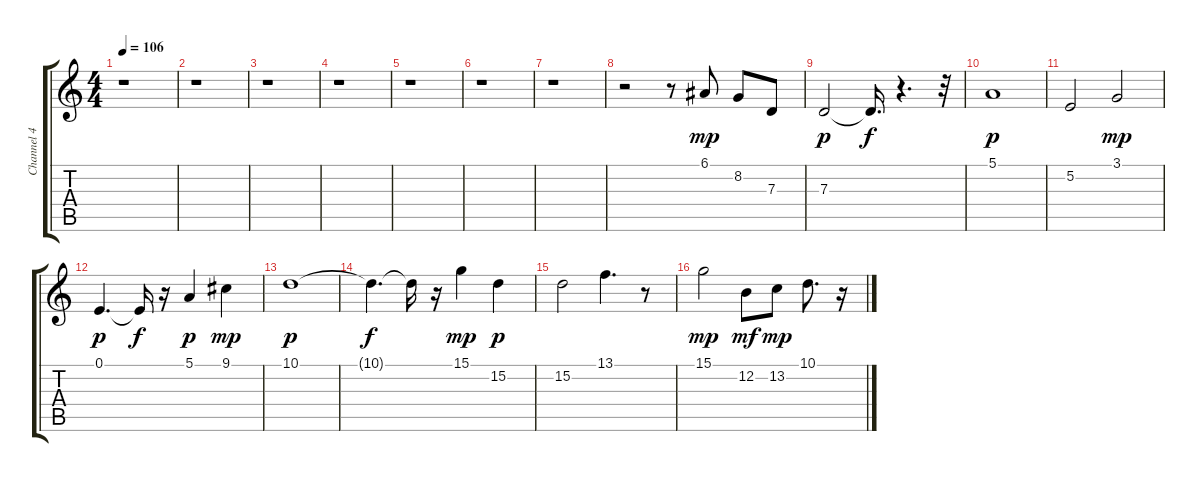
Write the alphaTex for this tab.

\track ("Channel 4" "Channel 4") {instrument stringensemble2}
\staff {score tabs}
\tuning (E4 B3 G3 D3 A2 E2) {hide}
\ts (4 4)
\tempo 106
\clef g2
\ks c
r.1{dy mf} |
r.1 |
r.1 |
r.1 |
r.1 |
r.1 |
r.1 |
r.2 r.8 6.1.8{dy mp} 8.2.8 7.3.8 |
7.3.2{dy p} 7.3{t}.16{d dy f} r.4{d} r.32 |
5.1.1{dy p} |
5.2.2 3.1.2{dy mp} |
0.1.4{d dy p} 0.1{t}.16{dy f} r.16 5.1.4{dy p} 9.1.4{dy mp} |
10.1.1{dy p} |
10.1{t}.4{d dy f} 10.1{t}.16 r.16 15.1.4{dy mp} 15.2.4{dy p} |
15.2.2 13.1.4{d} r.8 |
15.1.2{dy mp} 12.2.8{dy mf} 13.2.8{dy mp} 10.1.8{d} r.16
